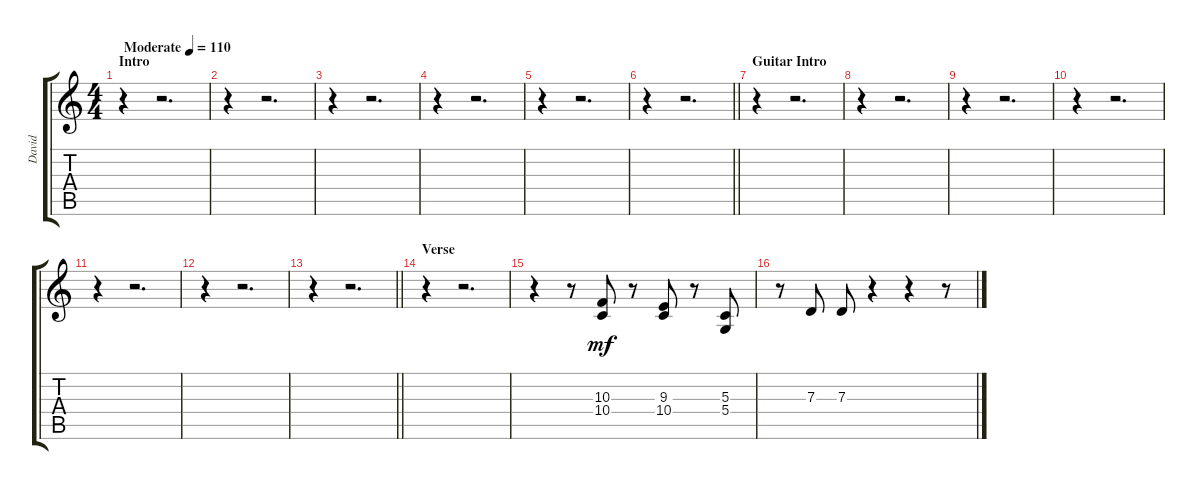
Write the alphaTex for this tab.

\track ("David" "David") {instrument lead6voice}
\staff {score tabs}
\tuning (E4 B3 G3 D3 A2 E2) {hide}
\ts (4 4)
\section ("" "Intro")
\tempo (110 "Moderate")
\clef g2
\ks c
r.4{dy mf instrument lead6voice} r.2{d} |
r.4 r.2{d} |
r.4 r.2{d} |
r.4 r.2{d} |
r.4 r.2{d} |
\barLineRight lightlight
r.4 r.2{d} |
\section ("" "Guitar Intro")
r.4 r.2{d} |
r.4 r.2{d} |
r.4 r.2{d} |
r.4 r.2{d} |
r.4 r.2{d} |
r.4 r.2{d} |
\barLineRight lightlight
r.4 r.2{d} |
\section ("" "Verse")
r.4 r.2{d} |
r.4 r.8 (10.3 10.4).8 r.8 (9.3 10.4).8 r.8 (5.3 5.4).8 |
r.8 7.3.8 7.3.8 r.4 r.4 r.8
